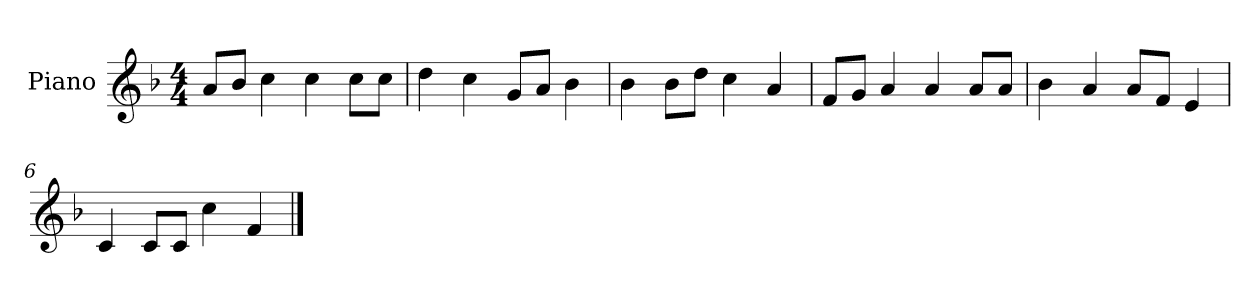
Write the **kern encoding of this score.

**kern
*part1
*staff1
*I"Piano
*I'P-no
*clefG2
*k[b-]
*M4/4
*MM90
=1
8a/L
8b-/J
4cc\
4cc\
8cc\L
8cc\J
=2
4dd\
4cc\
8g/L
8a/J
4b-\
=3
4b-\
8b-\L
8dd\J
4cc\
4a/
=4
8f/L
8g/J
4a/
4a/
8a/L
8a/J
=5
4b-\
4a/
8a/L
8f/J
4e/
=6
4c/
8c/L
8c/J
4cc\
4f/
==
*-
